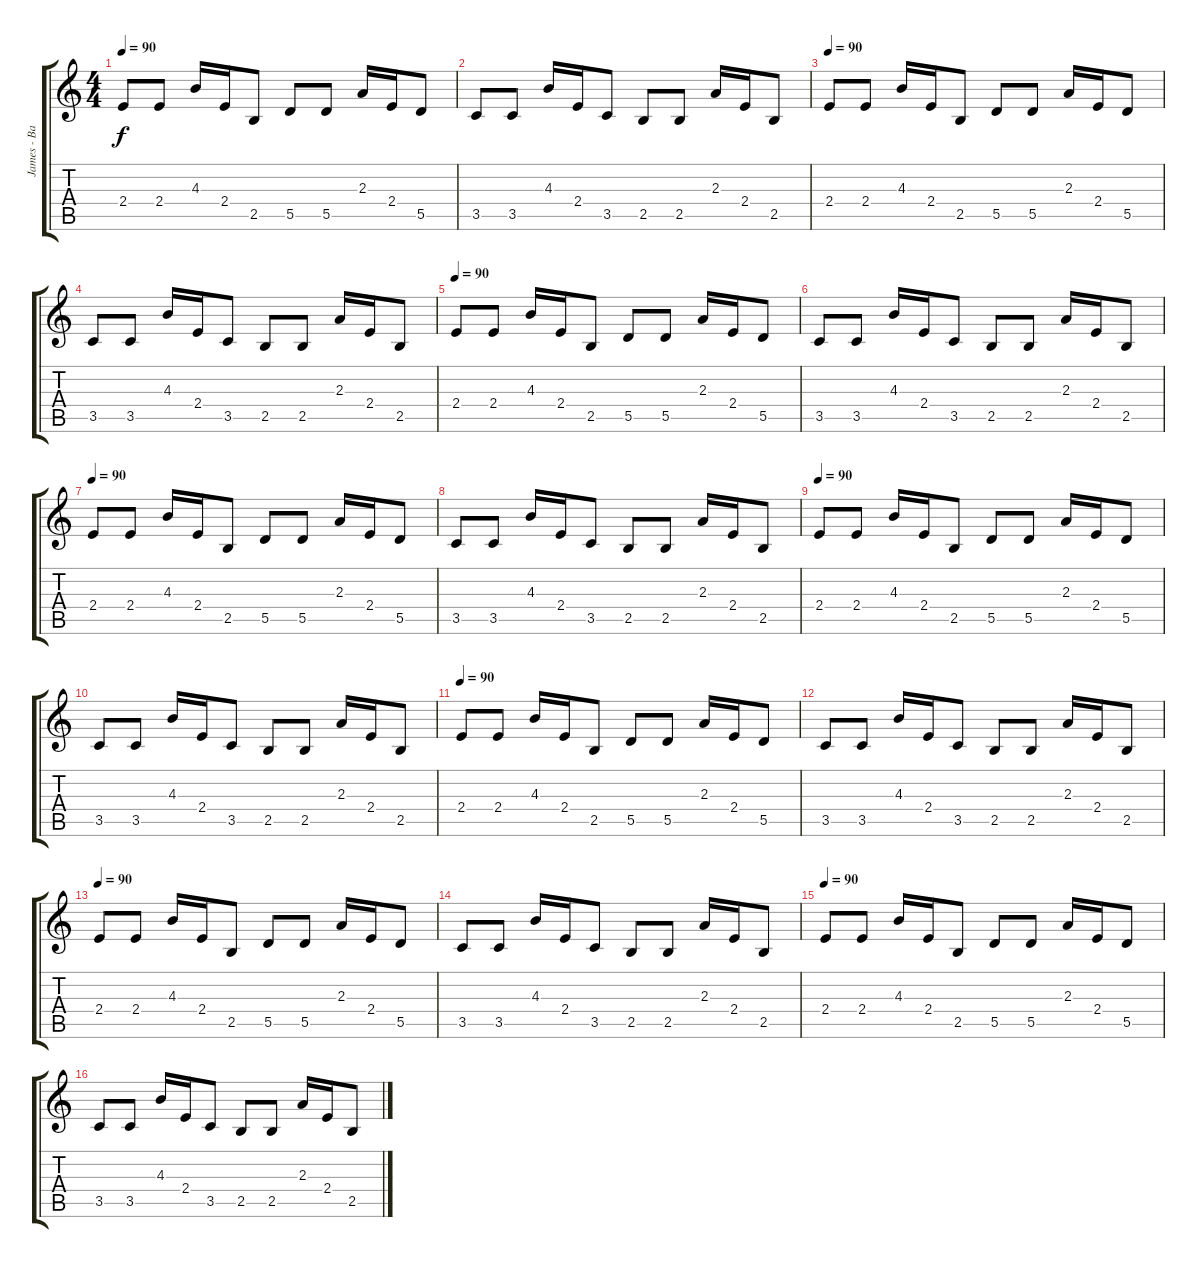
\track ("James - Back Guitar" "James - Ba") {instrument overdrivenguitar}
\staff {score tabs}
\tuning (E4 B3 G3 D3 A2 E2) {hide}
\ts (4 4)
\tempo 90
\clef g2
\ks c
2.4.8{dy f} 2.4.8 4.3.16 2.4.16 2.5.8 5.5.8 5.5.8 2.3.16 2.4.16 5.5.8 |
3.5.8 3.5.8 4.3.16 2.4.16 3.5.8 2.5.8 2.5.8 2.3.16 2.4.16 2.5.8 |
\tempo 90
2.4.8{volume 11 balance 8} 2.4.8 4.3.16 2.4.16 2.5.8 5.5.8 5.5.8 2.3.16 2.4.16 5.5.8 |
3.5.8 3.5.8 4.3.16 2.4.16 3.5.8 2.5.8 2.5.8 2.3.16 2.4.16 2.5.8 |
\tempo 90
2.4.8 2.4.8 4.3.16 2.4.16 2.5.8 5.5.8 5.5.8 2.3.16 2.4.16 5.5.8 |
3.5.8 3.5.8 4.3.16 2.4.16 3.5.8 2.5.8 2.5.8 2.3.16 2.4.16 2.5.8 |
\tempo 90
2.4.8 2.4.8 4.3.16 2.4.16 2.5.8 5.5.8 5.5.8 2.3.16 2.4.16 5.5.8 |
3.5.8 3.5.8 4.3.16 2.4.16 3.5.8 2.5.8 2.5.8 2.3.16 2.4.16 2.5.8 |
\tempo 90
2.4.8 2.4.8 4.3.16 2.4.16 2.5.8 5.5.8 5.5.8 2.3.16 2.4.16 5.5.8 |
3.5.8 3.5.8 4.3.16 2.4.16 3.5.8 2.5.8 2.5.8 2.3.16 2.4.16 2.5.8 |
\tempo 90
2.4.8 2.4.8 4.3.16 2.4.16 2.5.8 5.5.8 5.5.8 2.3.16 2.4.16 5.5.8 |
3.5.8 3.5.8 4.3.16 2.4.16 3.5.8 2.5.8 2.5.8 2.3.16 2.4.16 2.5.8 |
\tempo 90
2.4.8 2.4.8 4.3.16 2.4.16 2.5.8 5.5.8 5.5.8 2.3.16 2.4.16 5.5.8 |
3.5.8 3.5.8 4.3.16 2.4.16 3.5.8 2.5.8 2.5.8 2.3.16 2.4.16 2.5.8 |
\tempo 90
2.4.8 2.4.8 4.3.16 2.4.16 2.5.8 5.5.8 5.5.8 2.3.16 2.4.16 5.5.8 |
3.5.8 3.5.8 4.3.16 2.4.16 3.5.8 2.5.8 2.5.8 2.3.16 2.4.16 2.5.8
